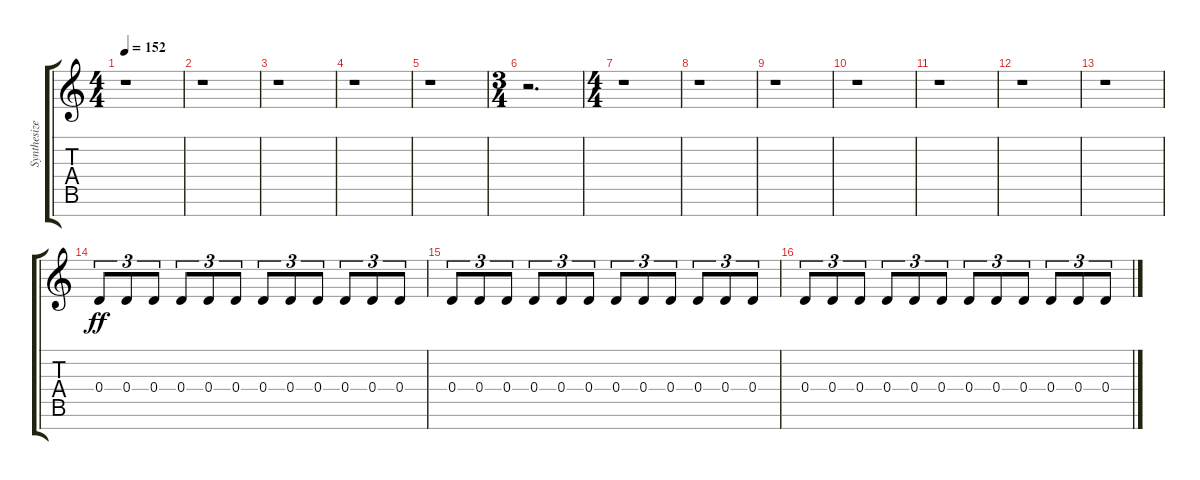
\track ("Synthesizer" "Synthesize") {instrument synthbass1}
\staff {score tabs}
\tuning (E4 B3 G3 D3 A2 E2 B1) {hide}
\ts (4 4)
\tempo 152
\clef g2
\ks c
r.1{dy ff} |
r.1 |
r.1 |
r.1 |
r.1 |
\ts (3 4)
r.2{d} |
\ts (4 4)
r.1 |
r.1 |
r.1 |
r.1 |
r.1 |
r.1 |
r.1 |
0.4.8{tu (3 2)} 0.4.8{tu (3 2)} 0.4.8{tu (3 2)} 0.4.8{tu (3 2)} 0.4.8{tu (3 2)} 0.4.8{tu (3 2)} 0.4.8{tu (3 2)} 0.4.8{tu (3 2)} 0.4.8{tu (3 2)} 0.4.8{tu (3 2)} 0.4.8{tu (3 2)} 0.4.8{tu (3 2)} |
0.4.8{tu (3 2)} 0.4.8{tu (3 2)} 0.4.8{tu (3 2)} 0.4.8{tu (3 2)} 0.4.8{tu (3 2)} 0.4.8{tu (3 2)} 0.4.8{tu (3 2)} 0.4.8{tu (3 2)} 0.4.8{tu (3 2)} 0.4.8{tu (3 2)} 0.4.8{tu (3 2)} 0.4.8{tu (3 2)} |
0.4.8{tu (3 2)} 0.4.8{tu (3 2)} 0.4.8{tu (3 2)} 0.4.8{tu (3 2)} 0.4.8{tu (3 2)} 0.4.8{tu (3 2)} 0.4.8{tu (3 2)} 0.4.8{tu (3 2)} 0.4.8{tu (3 2)} 0.4.8{tu (3 2)} 0.4.8{tu (3 2)} 0.4.8{tu (3 2)}
